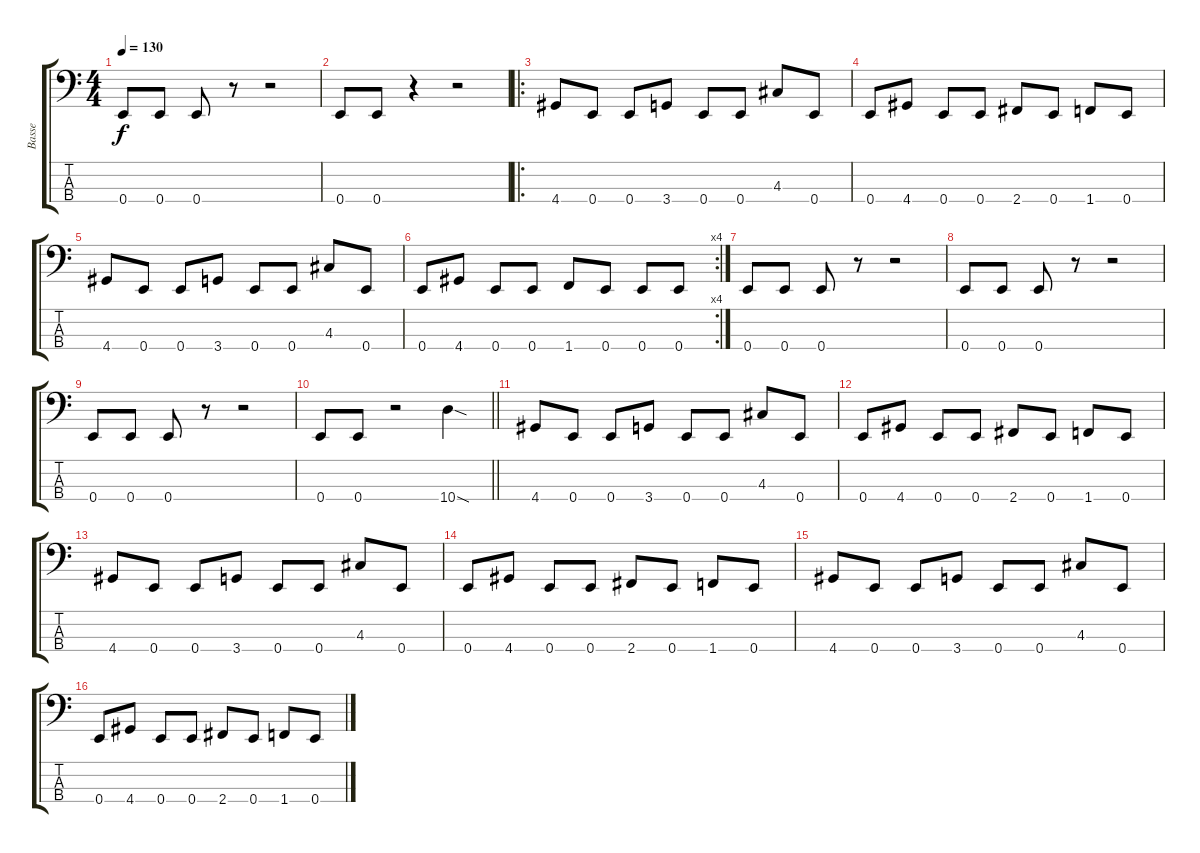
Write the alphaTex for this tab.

\track ("Basse" "Basse") {instrument electricbassfinger}
\staff {score tabs}
\tuning (G2 D2 A1 E1) {hide}
\ts (4 4)
\tempo 130
\clef f4
\ks c
0.4.8{dy f} 0.4.8 0.4.8 r.8 r.2 |
0.4.8 0.4.8 r.4 r.2 |
\ro
4.4.8 0.4.8 0.4.8 3.4.8 0.4.8 0.4.8 4.3.8 0.4.8 |
0.4.8 4.4.8 0.4.8 0.4.8 2.4.8 0.4.8 1.4.8 0.4.8 |
4.4.8 0.4.8 0.4.8 3.4.8 0.4.8 0.4.8 4.3.8 0.4.8 |
\rc 4
0.4.8 4.4.8 0.4.8 0.4.8 1.4.8 0.4.8 0.4.8 0.4.8 |
0.4.8 0.4.8 0.4.8 r.8 r.2 |
0.4.8 0.4.8 0.4.8 r.8 r.2 |
0.4.8 0.4.8 0.4.8 r.8 r.2 |
\barLineRight lightlight
0.4.8 0.4.8 r.2 10.4{sod}.4 |
4.4.8 0.4.8 0.4.8 3.4.8 0.4.8 0.4.8 4.3.8 0.4.8 |
0.4.8 4.4.8 0.4.8 0.4.8 2.4.8 0.4.8 1.4.8 0.4.8 |
4.4.8 0.4.8 0.4.8 3.4.8 0.4.8 0.4.8 4.3.8 0.4.8 |
0.4.8 4.4.8 0.4.8 0.4.8 2.4.8 0.4.8 1.4.8 0.4.8 |
4.4.8 0.4.8 0.4.8 3.4.8 0.4.8 0.4.8 4.3.8 0.4.8 |
0.4.8 4.4.8 0.4.8 0.4.8 2.4.8 0.4.8 1.4.8 0.4.8
